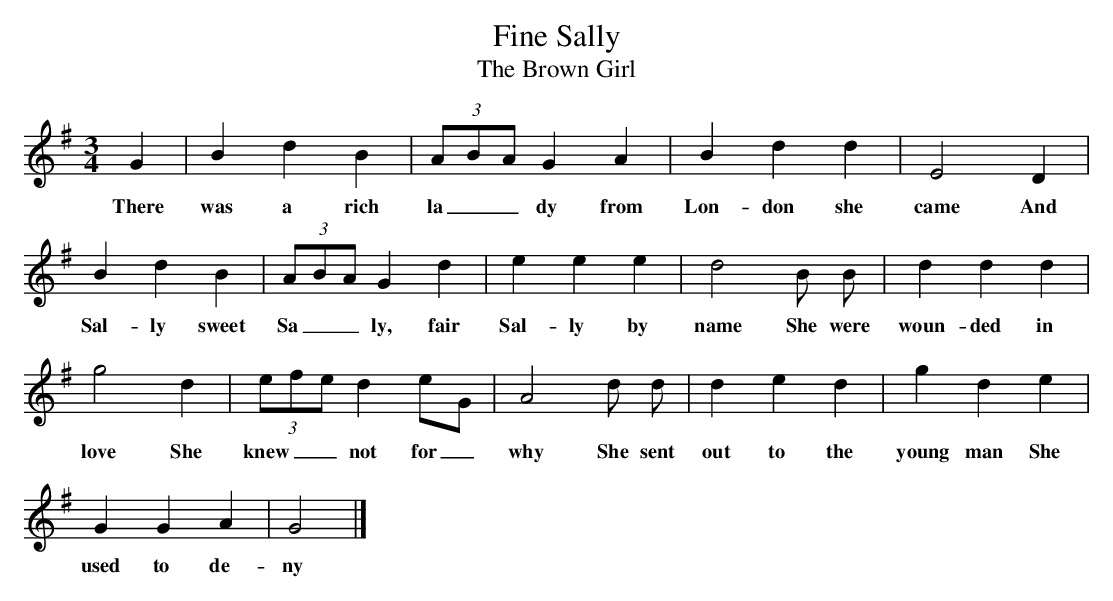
X:1
T:Fine Sally
T:The Brown Girl
M:3/4
L:1/4
K:G
G | B d B | (3A/2B/2A/2 G A | B d d | E2 D |
w:There was a rich la__ dy from Lon-don she came And
B d B | (3A/2B/2A/2 G d | e e e | d2 B/2 B/2 | d d d |
w:Sal-ly sweet Sa__ly, fair Sal-ly by name She were woun-ded in
g2 d | (3e/2f/2e/2 d e/2G/2 | A2 d/2 d/2 | d e d | g d e |
w:love She knew__ not for_ why She sent out to the young man She
G G A | G2 |]
w:used to de-ny
